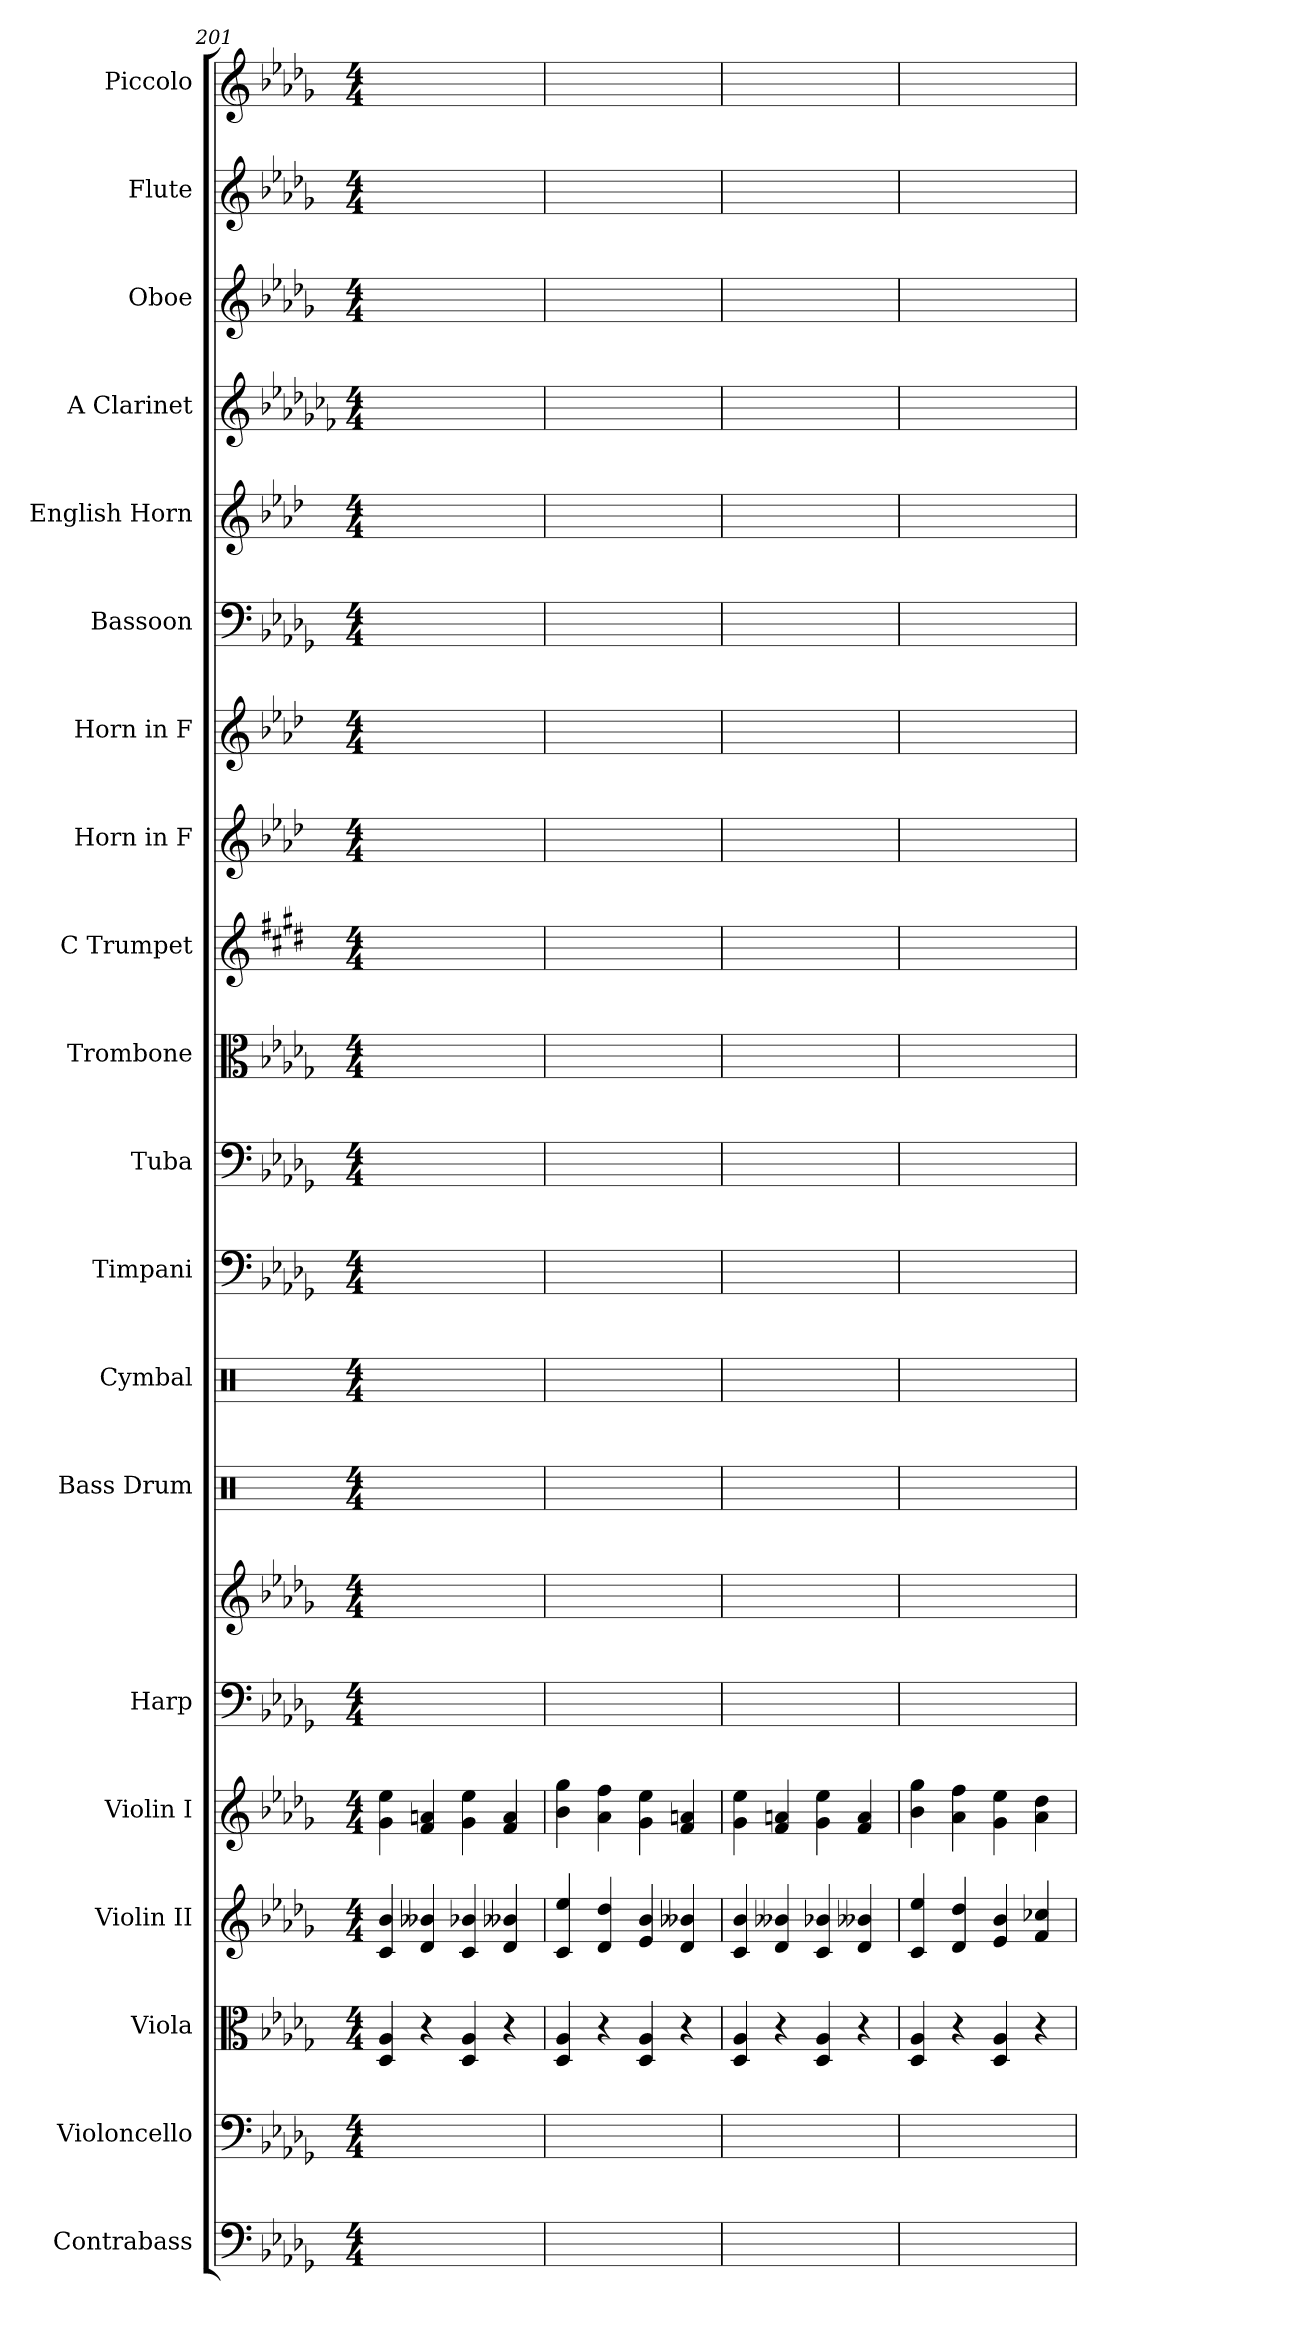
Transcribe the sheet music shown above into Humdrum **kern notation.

**kern	**kern	**kern	**kern	**kern	**kern	**kern	**kern	**kern	**kern	**kern	**kern	**kern	**kern	**kern	**kern	**kern	**kern	**kern	**kern	**kern
*part20	*part19	*part18	*part17	*part16	*part15	*part15	*part14	*part13	*part12	*part11	*part10	*part9	*part8	*part7	*part6	*part5	*part4	*part3	*part2	*part1
*staff21	*staff20	*staff19	*staff18	*staff17	*staff16	*staff15	*staff14	*staff13	*staff12	*staff11	*staff10	*staff9	*staff8	*staff7	*staff6	*staff5	*staff4	*staff3	*staff2	*staff1
*I"Contrabass	*I"Violoncello	*I"Viola	*I"Violin II	*I"Violin I	*I"Harp	*	*I"Bass Drum	*I"Cymbal	*I"Timpani	*I"Tuba	*I"Trombone	*I"C Trumpet	*I"Horn in F	*I"Horn in F	*I"Bassoon	*I"English Horn	*I"A Clarinet	*I"Oboe	*I"Flute	*I"Piccolo
*I'Cb.	*I'Vlc.	*I'Vla.	*I'Vln.II	*I'Vln.I	*I'Hrp.	*	*I'B. Dr.	*I'Cym.	*I'Timp.	*I'Tba.	*I'Trb.	*I'C Tpt.	*	*	*I'Bsn.	*I'E. Hn.	*I'A Cl.	*I'Ob.	*I'Fl.	*I'Picc.
*clefF4	*clefF4	*clefC3	*clefG2	*clefG2	*clefF4	*clefG2	*clefX	*clefX	*clefF4	*clefF4	*clefC3	*clefG2	*clefG2	*clefG2	*clefF4	*clefG2	*clefG2	*clefG2	*clefG2	*clefG2
*ITrd7c12	*	*	*	*	*	*	*	*	*	*	*	*	*ITrd4c7	*ITrd4c7	*	*ITrd4c7	*ITrd2c3	*	*	*ITrd-7c-12
*k[b-e-a-d-g-]	*k[b-e-a-d-g-]	*k[b-e-a-d-g-]	*k[b-e-a-d-g-]	*k[b-e-a-d-g-]	*k[b-e-a-d-g-]	*k[b-e-a-d-g-]	*k[]	*k[]	*k[b-e-a-d-g-]	*k[b-e-a-d-g-]	*k[b-e-a-d-g-]	*k[f#c#g#d#]	*k[b-e-a-d-g-]	*k[b-e-a-d-g-]	*k[b-e-a-d-g-]	*k[b-e-a-d-g-]	*k[b-e-a-d-]	*k[b-e-a-d-g-]	*k[b-e-a-d-g-]	*k[b-e-a-d-g-]
*M4/4	*M4/4	*M4/4	*M4/4	*M4/4	*M4/4	*M4/4	*M4/4	*M4/4	*M4/4	*M4/4	*M4/4	*M4/4	*M4/4	*M4/4	*M4/4	*M4/4	*M4/4	*M4/4	*M4/4	*M4/4
=201	=201	=201	=201	=201	=201	=201	=201	=201	=201	=201	=201	=201	=201	=201	=201	=201	=201	=201	=201	=201
1ryy	1ryy	4D-/ 4A-/	4c/ 4b-/	4g-\ 4ee-\	1ryy	1ryy	1ryy	1ryy	1ryy	1ryy	1ryy	1ryy	1ryy	1ryy	1ryy	1ryy	1ryy	1ryy	1ryy	1ryy
.	.	4r	4d-/ 4b--X/	4f/ 4an/	.	.	.	.	.	.	.	.	.	.	.	.	.	.	.	.
.	.	4D-/ 4A-/	4c/ 4b-X/	4g-\ 4ee-\	.	.	.	.	.	.	.	.	.	.	.	.	.	.	.	.
.	.	4r	4d-/ 4b--X/	4f/ 4a/	.	.	.	.	.	.	.	.	.	.	.	.	.	.	.	.
=202	=202	=202	=202	=202	=202	=202	=202	=202	=202	=202	=202	=202	=202	=202	=202	=202	=202	=202	=202	=202
1ryy	1ryy	4D-/ 4A-/	4c/ 4ee-/	4b-\ 4gg-\	1ryy	1ryy	1ryy	1ryy	1ryy	1ryy	1ryy	1ryy	1ryy	1ryy	1ryy	1ryy	1ryy	1ryy	1ryy	1ryy
.	.	4r	4d-/ 4dd-/	4a-\ 4ff\	.	.	.	.	.	.	.	.	.	.	.	.	.	.	.	.
.	.	4D-/ 4A-/	4e-/ 4b-/	4g-\ 4ee-\	.	.	.	.	.	.	.	.	.	.	.	.	.	.	.	.
.	.	4r	4d-/ 4b--X/	4f/ 4an/	.	.	.	.	.	.	.	.	.	.	.	.	.	.	.	.
=203	=203	=203	=203	=203	=203	=203	=203	=203	=203	=203	=203	=203	=203	=203	=203	=203	=203	=203	=203	=203
1ryy	1ryy	4D-/ 4A-/	4c/ 4b-/	4g-\ 4ee-\	1ryy	1ryy	1ryy	1ryy	1ryy	1ryy	1ryy	1ryy	1ryy	1ryy	1ryy	1ryy	1ryy	1ryy	1ryy	1ryy
.	.	4r	4d-/ 4b--X/	4f/ 4an/	.	.	.	.	.	.	.	.	.	.	.	.	.	.	.	.
.	.	4D-/ 4A-/	4c/ 4b-X/	4g-\ 4ee-\	.	.	.	.	.	.	.	.	.	.	.	.	.	.	.	.
.	.	4r	4d-/ 4b--X/	4f/ 4a/	.	.	.	.	.	.	.	.	.	.	.	.	.	.	.	.
=204	=204	=204	=204	=204	=204	=204	=204	=204	=204	=204	=204	=204	=204	=204	=204	=204	=204	=204	=204	=204
1ryy	1ryy	4D-/ 4A-/	4c/ 4ee-/	4b-\ 4gg-\	1ryy	1ryy	1ryy	1ryy	1ryy	1ryy	1ryy	1ryy	1ryy	1ryy	1ryy	1ryy	1ryy	1ryy	1ryy	1ryy
.	.	4r	4d-/ 4dd-/	4a-\ 4ff\	.	.	.	.	.	.	.	.	.	.	.	.	.	.	.	.
.	.	4D-/ 4A-/	4e-/ 4b-/	4g-\ 4ee-\	.	.	.	.	.	.	.	.	.	.	.	.	.	.	.	.
.	.	4r	4f/ 4cc-X/	4a-\ 4dd-\	.	.	.	.	.	.	.	.	.	.	.	.	.	.	.	.
=	=	=	=	=	=	=	=	=	=	=	=	=	=	=	=	=	=	=	=	=
*-	*-	*-	*-	*-	*-	*-	*-	*-	*-	*-	*-	*-	*-	*-	*-	*-	*-	*-	*-	*-
